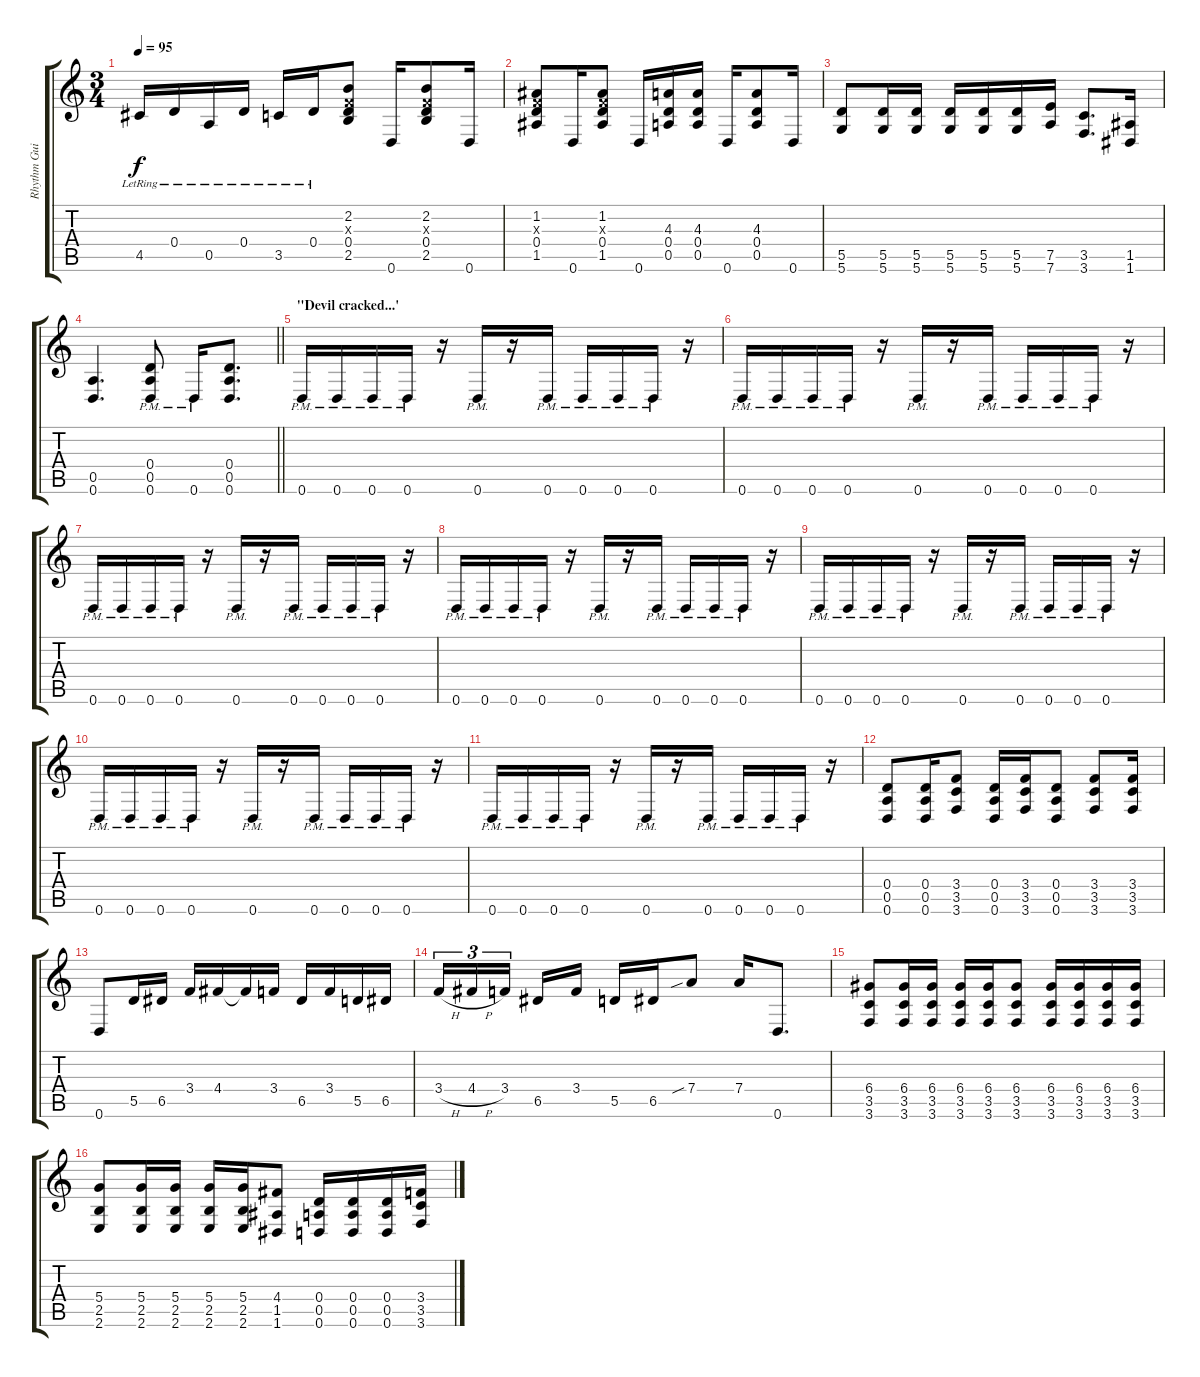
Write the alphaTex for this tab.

\track ("Rhythm Guitar 1" "Rhythm Gui") {instrument distortionguitar}
\staff {score tabs}
\tuning (E4 A3 F3 D3 A2 D2) {hide}
\ts (3 4)
\tempo 95
\clef g2
\ks c
4.5{lr}.16{dy f} 0.4{lr}.16 0.5{lr}.16 0.4{lr}.16 3.5{lr}.16 0.4{lr}.16 (2.2 0.3{x} 0.4 2.5).8 0.6.16 (2.2 0.3{x} 0.4 2.5).8 0.6.16 |
(1.2 0.3{x} 0.4 1.5).8 0.6.16 (1.2 0.3{x} 0.4 1.5).8 0.6.16 (4.3 0.4 0.5).16 (4.3 0.4 0.5).16 0.6.16 (4.3 0.4 0.5).8 0.6.16 |
(5.5 5.6).8 (5.5 5.6).16 (5.5 5.6).16 (5.5 5.6).16 (5.5 5.6).16 (5.5 5.6).16 (7.5 7.6).16 (3.5 3.6).8{d} (1.5 1.6).16 |
\barLineRight lightlight
(0.5 0.6).4{d} (0.4{pm} 0.5{pm} 0.6{pm}).8 0.6{pm}.16 (0.4 0.5 0.6).8{d} |
\section ("" "\"Devil cracked...'")
0.6{pm}.16 0.6{pm}.16 0.6{pm}.16 0.6{pm}.16 r.16 0.6{pm}.16 r.16 0.6{pm}.16 0.6{pm}.16 0.6{pm}.16 0.6{pm}.16 r.16 |
0.6{pm}.16 0.6{pm}.16 0.6{pm}.16 0.6{pm}.16 r.16 0.6{pm}.16 r.16 0.6{pm}.16 0.6{pm}.16 0.6{pm}.16 0.6{pm}.16 r.16 |
0.6{pm}.16 0.6{pm}.16 0.6{pm}.16 0.6{pm}.16 r.16 0.6{pm}.16 r.16 0.6{pm}.16 0.6{pm}.16 0.6{pm}.16 0.6{pm}.16 r.16 |
0.6{pm}.16 0.6{pm}.16 0.6{pm}.16 0.6{pm}.16 r.16 0.6{pm}.16 r.16 0.6{pm}.16 0.6{pm}.16 0.6{pm}.16 0.6{pm}.16 r.16 |
0.6{pm}.16 0.6{pm}.16 0.6{pm}.16 0.6{pm}.16 r.16 0.6{pm}.16 r.16 0.6{pm}.16 0.6{pm}.16 0.6{pm}.16 0.6{pm}.16 r.16 |
0.6{pm}.16 0.6{pm}.16 0.6{pm}.16 0.6{pm}.16 r.16 0.6{pm}.16 r.16 0.6{pm}.16 0.6{pm}.16 0.6{pm}.16 0.6{pm}.16 r.16 |
0.6{pm}.16 0.6{pm}.16 0.6{pm}.16 0.6{pm}.16 r.16 0.6{pm}.16 r.16 0.6{pm}.16 0.6{pm}.16 0.6{pm}.16 0.6{pm}.16 r.16 |
(0.4 0.5 0.6).8 (0.4 0.5 0.6).16 (3.4 3.5 3.6).8 (0.4 0.5 0.6).16 (3.4 3.5 3.6).16 (0.4 0.5 0.6).8 (3.4 3.5 3.6).8 (3.4 3.5 3.6).16 |
0.6.8 5.5.16 6.5.16 3.4.16 4.4.16 4.4{t}.16 3.4.16 6.5.16 3.4.16 5.5.16 6.5.16 |
3.4{h}.16{tu (3 2)} 4.4{h}.16{tu (3 2)} 3.4.16{tu (3 2) beam splitsecondary} 6.5.16 3.4.16 5.5.16 6.5.16 7.4{sib}.8 7.4.16 0.6.8{d} |
(6.4 3.5 3.6).8 (6.4 3.5 3.6).16 (6.4 3.5 3.6).16 (6.4 3.5 3.6).16 (6.4 3.5 3.6).16 (6.4 3.5 3.6).8 (6.4 3.5 3.6).16 (6.4 3.5 3.6).16 (6.4 3.5 3.6).16 (6.4 3.5 3.6).16 |
(5.4 2.5 2.6).8 (5.4 2.5 2.6).16 (5.4 2.5 2.6).16 (5.4 2.5 2.6).16 (5.4 2.5 2.6).16 (4.4 1.5 1.6).8 (0.4 0.5 0.6).16 (0.4 0.5 0.6).16 (0.4 0.5 0.6).16 (3.4 3.5 3.6).16
